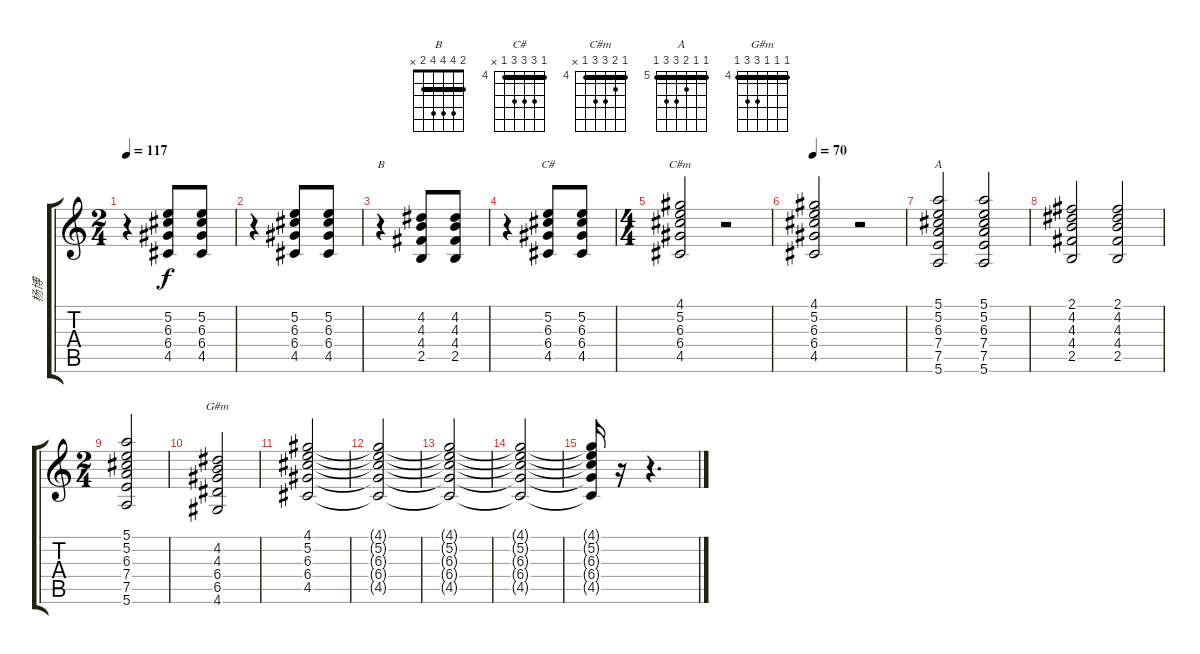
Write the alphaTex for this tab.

\track ("杨博" "杨博") {instrument distortionguitar}
\staff {score tabs}
\tuning (E4 B3 G3 D3 A2 E2) {hide}
\chord ("B" 2 4 4 4 2 x) {barre 2}
\chord ("C#" 4 6 6 6 4 x) {firstfret 4 barre 4}
\chord ("C#m" 4 5 6 6 4 x) {firstfret 4 barre 4}
\chord ("A" 5 5 6 7 7 5) {firstfret 5 barre 5}
\chord ("G#m" 4 4 4 6 6 4) {firstfret 4 barre 4}
\ts (2 4)
\tempo 117
\clef g2
\ks c
r.4{dy f} (5.2 6.3 6.4 4.5).8 (5.2 6.3 6.4 4.5).8 |
r.4 (5.2 6.3 6.4 4.5).8 (5.2 6.3 6.4 4.5).8 |
r.4{ch "B"} (4.2 4.3 4.4 2.5).8 (4.2 4.3 4.4 2.5).8 |
r.4 (5.2 6.3 6.4 4.5).8{ch "C#"} (5.2 6.3 6.4 4.5).8 |
\ts (4 4)
(4.1 5.2 6.3 6.4 4.5).2{ch "C#m"} r.2 |
\tempo 70
(4.1 5.2 6.3 6.4 4.5).2 r.2 |
(5.1 5.2 6.3 7.4 7.5 5.6).2{ch "A"} (5.1 5.2 6.3 7.4 7.5 5.6).2 |
(2.1 4.2 4.3 4.4 2.5).2 (2.1 4.2 4.3 4.4 2.5).2 |
\ts (2 4)
(5.1 5.2 6.3 7.4 7.5 5.6).2 |
(4.2 4.3 6.4 6.5 4.6).2{ch "G#m"} |
(4.1 5.2 6.3 6.4 4.5).2 |
(4.1{t} 5.2{t} 6.3{t} 6.4{t} 4.5{t}).2 |
(4.1{t} 5.2{t} 6.3{t} 6.4{t} 4.5{t}).2 |
(4.1{t} 5.2{t} 6.3{t} 6.4{t} 4.5{t}).2 |
(4.1{t} 5.2{t} 6.3{t} 6.4{t} 4.5{t}).16 r.16 r.4{d}
